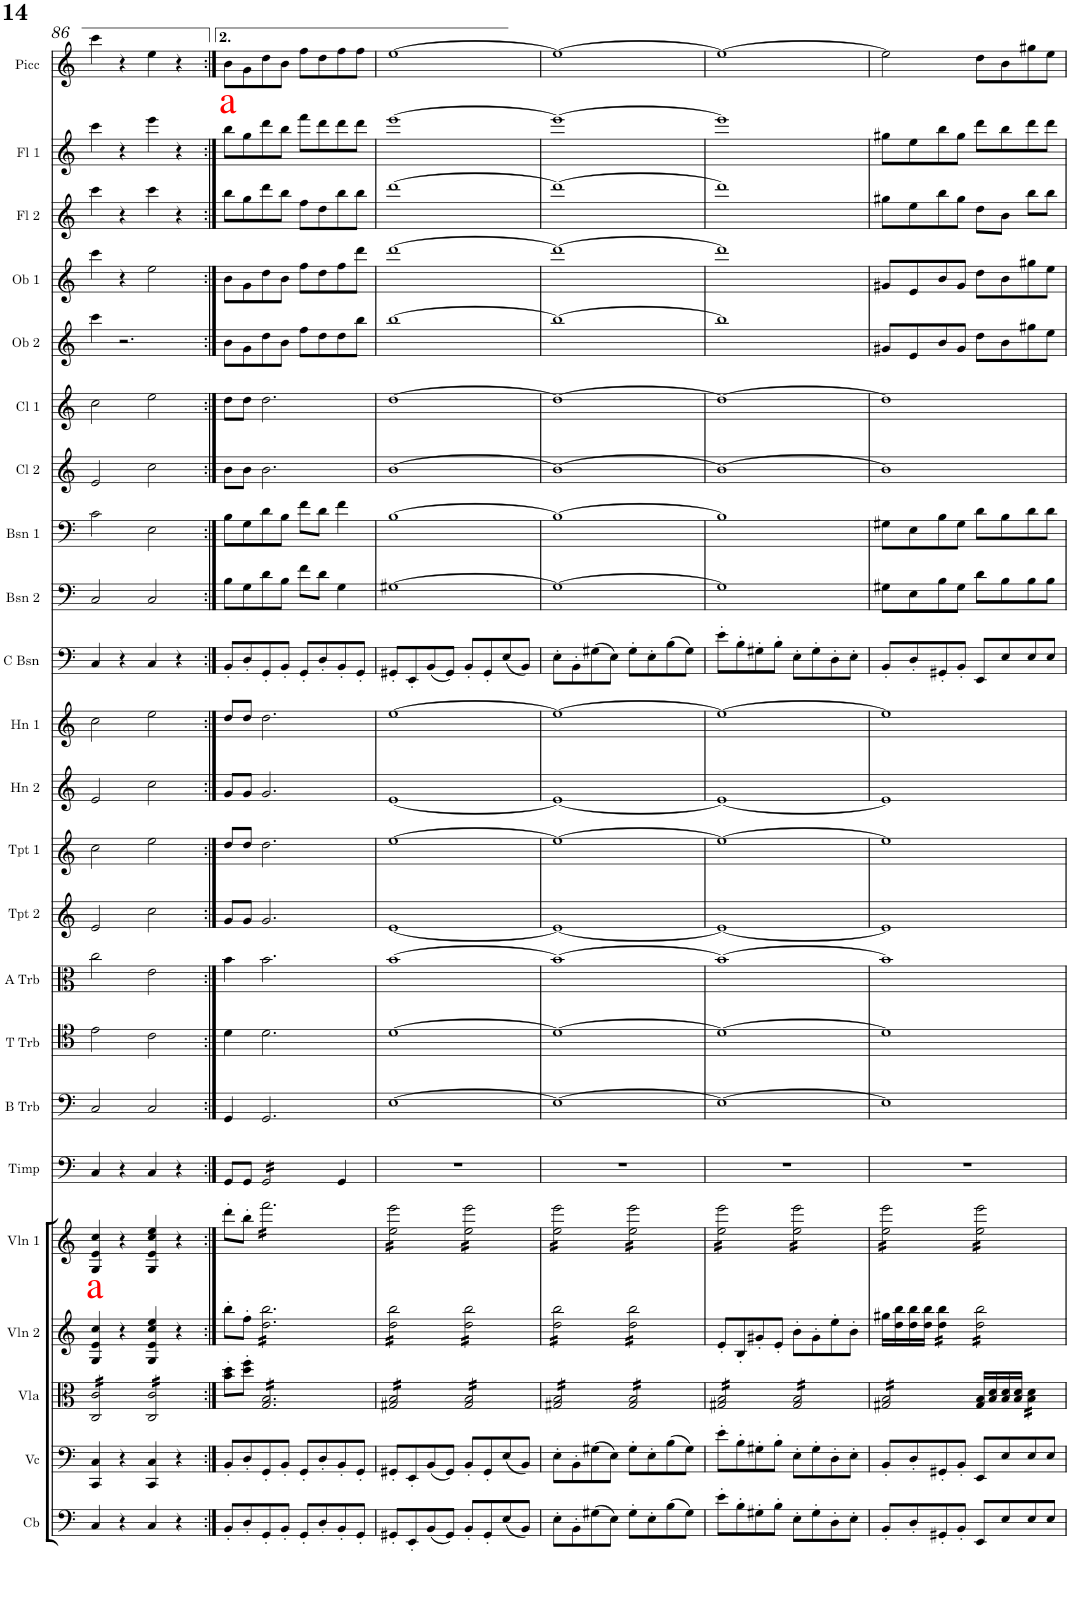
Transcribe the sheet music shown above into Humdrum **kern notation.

**kern	**kern	**kern	**kern	**kern	**text	**kern	**kern	**kern	**kern	**kern	**kern	**kern	**kern	**kern	**kern	**kern	**kern	**kern	**kern	**kern	**kern	**kern	**kern	**text
*part23	*part22	*part21	*part20	*part19	*part19	*part18	*part17	*part16	*part15	*part14	*part13	*part12	*part11	*part10	*part9	*part8	*part7	*part6	*part5	*part4	*part3	*part2	*part1	*part1
*staff23	*staff22	*staff21	*staff20	*staff19	*staff19	*staff18	*staff17	*staff16	*staff15	*staff14	*staff13	*staff12	*staff11	*staff10	*staff9	*staff8	*staff7	*staff6	*staff5	*staff4	*staff3	*staff2	*staff1	*staff1
*I"Contrabass	*I"Violoncello	*I"Viola	*I"Violin 2	*I"Violin 1	*	*I"C, G Timpani	*I"Bass Trombone	*I"Tenor Trombone	*I"Alto Trombone	*I"C Trumpet 2	*I"C Trumpet 1	*I"C Horn 2	*I"C Horn 1	*I"Contrabassoon	*I"Bassoon 2	*I"Bassoon 1	*I"C Clarinet 2	*I"C Clarinet 1	*I"Oboe 2	*I"Oboe 1	*I"Flute 2	*I"Flute 1	*I"Piccolo	*
*I'Cb	*I'Vc	*I'Vla	*I'Vln 2	*I'Vln 1	*	*I'Timp	*I'B Trb	*I'T Trb	*I'A Trb	*I'Tpt 2	*I'Tpt 1	*I'Hn 2	*I'Hn 1	*I'C Bsn	*I'Bsn 2	*I'Bsn 1	*I'Cl 2	*I'Cl 1	*I'Ob 2	*I'Ob 1	*I'Fl 2	*I'Fl 1	*I'Picc	*
!!LO:PB:g=z
*clefF4	*clefF4	*clefC3	*clefG2	*clefG2	*	*clefF4	*clefF4	*clefC4	*clefC3	*clefG2	*clefG2	*clefG2	*clefG2	*clefF4	*clefF4	*clefF4	*clefG2	*clefG2	*clefG2	*clefG2	*clefG2	*clefG2	*clefG2	*
*Trd7c12	*	*	*	*	*	*	*	*	*	*	*	*Trd7c12	*Trd7c12	*Trd7c12	*	*	*Trd1c2	*Trd1c2	*	*	*	*	*Trd-7c-12	*
*k[]	*k[]	*k[]	*k[]	*k[]	*	*k[]	*k[]	*k[]	*k[]	*k[]	*k[]	*k[]	*k[]	*k[]	*k[]	*k[]	*k[]	*k[]	*k[]	*k[]	*k[]	*k[]	*k[]	*
*M4/4	*M4/4	*M4/4	*M4/4	*M4/4	*	*M4/4	*M4/4	*M4/4	*M4/4	*M4/4	*M4/4	*M4/4	*M4/4	*M4/4	*M4/4	*M4/4	*M4/4	*M4/4	*M4/4	*M4/4	*M4/4	*M4/4	*M4/4	*
*met(c)	*met(c)	*met(c)	*met(c)	*met(c)	*	*met(c)	*met(c)	*met(c)	*met(c)	*met(c)	*met(c)	*met(c)	*met(c)	*met(c)	*met(c)	*met(c)	*met(c)	*met(c)	*met(c)	*met(c)	*met(c)	*met(c)	*met(c)	*
=86	=86	=86	=86	=86	=86	=86	=86	=86	=86	=86	=86	=86	=86	=86	=86	=86	=86	=86	=86	=86	=86	=86	=86	=86
!	!	!	!	!	!LO:LY:b:color=#FF0000	!	!	!	!	!	!	!	!	!	!	!	!	!	!	!	!	!	!	!
*	*	*tremolo	*	*	*	*	*	*	*	*	*	*	*	*	*	*	*	*	*	*	*	*	*	*
4C/	4CC/ 4C/	16C/ 16c/LL	4G/ 4e/ 4cc/	4G/ 4e/ 4cc/	a	4C/	2C/	2e\	2cc\	2e/	2cc\	2e/	2cc\	4C/	2C/	2c\	2e/	2cc\	4ccc\	4ccc\	4ccc\	4ccc\	4ccc\	.
.	.	16C/ 16c/	.	.	.	.	.	.	.	.	.	.	.	.	.	.	.	.	.	.	.	.	.	.
.	.	16C/ 16c/	.	.	.	.	.	.	.	.	.	.	.	.	.	.	.	.	.	.	.	.	.	.
.	.	16C/ 16c/	.	.	.	.	.	.	.	.	.	.	.	.	.	.	.	.	.	.	.	.	.	.
4r	4r	16C/ 16c/	4r	4r	.	4r	.	.	.	.	.	.	.	4r	.	.	.	.	2.r	4r	4r	4r	4r	.
.	.	16C/ 16c/	.	.	.	.	.	.	.	.	.	.	.	.	.	.	.	.	.	.	.	.	.	.
.	.	16C/ 16c/	.	.	.	.	.	.	.	.	.	.	.	.	.	.	.	.	.	.	.	.	.	.
.	.	16C/ 16c/JJ	.	.	.	.	.	.	.	.	.	.	.	.	.	.	.	.	.	.	.	.	.	.
4C/	4CC/ 4C/	16C/ 16c/LL	4G/ 4e/ 4cc/ 4ee/	4G/ 4e/ 4cc/ 4ee/	.	4C/	2C/	2c\	2e\	2cc\	2ee\	2cc\	2ee\	4C/	2C/	2E\	2cc\	2ee\	.	2ee\	4ccc\	4eee\	4ee\	.
.	.	16C/ 16c/	.	.	.	.	.	.	.	.	.	.	.	.	.	.	.	.	.	.	.	.	.	.
.	.	16C/ 16c/	.	.	.	.	.	.	.	.	.	.	.	.	.	.	.	.	.	.	.	.	.	.
.	.	16C/ 16c/	.	.	.	.	.	.	.	.	.	.	.	.	.	.	.	.	.	.	.	.	.	.
4r	4r	16C/ 16c/	4r	4r	.	4r	.	.	.	.	.	.	.	4r	.	.	.	.	.	.	4r	4r	4r	.
.	.	16C/ 16c/	.	.	.	.	.	.	.	.	.	.	.	.	.	.	.	.	.	.	.	.	.	.
.	.	16C/ 16c/	.	.	.	.	.	.	.	.	.	.	.	.	.	.	.	.	.	.	.	.	.	.
.	.	16C/ 16c/JJ	.	.	.	.	.	.	.	.	.	.	.	.	.	.	.	.	.	.	.	.	.	.
*	*	*Xtremolo	*	*	*	*	*	*	*	*	*	*	*	*	*	*	*	*	*	*	*	*	*	*
=87:|!	=87:|!	=87:|!	=87:|!	=87:|!	=87:|!	=87:|!	=87:|!	=87:|!	=87:|!	=87:|!	=87:|!	=87:|!	=87:|!	=87:|!	=87:|!	=87:|!	=87:|!	=87:|!	=87:|!	=87:|!	=87:|!	=87:|!	=87:|!	=87:|!
!	!	!	!	!	!	!	!	!	!	!	!	!	!	!	!	!	!	!	!	!	!	!	!	!LO:LY:b:color=#FF0000
8BB'/L	8BB'/L	8b\' 8dd\'L	8bb'\L	8ddd'\L	.	8GG/L	4GG/	4d\	4b\	8g/L	8dd/L	8g/L	8dd/L	8BB'/L	8B\L	8B\L	8b\L	8dd\L	8b\L	8b\L	8bb\L	8bb\L	8b\L	a
8D'/	8D'/	8dd\' 8ff\'J	8ff'\J	8bb'\J	.	8GG/J	.	.	.	8g/J	8dd/J	8g/J	8dd/J	8D'/	8G\	8G\	8b\J	8dd\J	8g\	8g\	8gg\	8gg\	8g\	.
*	*	*tremolo	*	*	*	*	*	*	*	*	*	*	*	*	*	*	*	*	*	*	*	*	*	*
*	*	*	*tremolo	*	*	*	*	*	*	*	*	*	*	*	*	*	*	*	*	*	*	*	*	*
*	*	*	*	*tremolo	*	*	*	*	*	*	*	*	*	*	*	*	*	*	*	*	*	*	*	*
*	*	*	*	*	*	*tremolo	*	*	*	*	*	*	*	*	*	*	*	*	*	*	*	*	*	*
8GG'/	8GG'/	16G/ 16B/LL	16dd\ 16bb\LL	16fff\LL	.	16GG/LL	2.GG/	2.d\	2.b\	2.g/	2.dd\	2.g/	2.dd\	8GG'/	8d\	8d\	2.b\	2.dd\	8dd\	8dd\	8ddd\	8ddd\	8dd\	.
.	.	16G/ 16B/	16dd\ 16bb\	16fff\	.	16GG/	.	.	.	.	.	.	.	.	.	.	.	.	.	.	.	.	.	.
8BB'/J	8BB'/J	16G/ 16B/	16dd\ 16bb\	16fff\	.	16GG/	.	.	.	.	.	.	.	8BB'/J	8B\J	8B\J	.	.	8b\J	8b\J	8bb\J	8bb\J	8b\J	.
.	.	16G/ 16B/	16dd\ 16bb\	16fff\	.	16GG/	.	.	.	.	.	.	.	.	.	.	.	.	.	.	.	.	.	.
8GG'/L	8GG'/L	16G/ 16B/	16dd\ 16bb\	16fff\	.	16GG/	.	.	.	.	.	.	.	8GG'/L	8f\L	8f\L	.	.	8ff\L	8ff\L	8ff\L	8fff\L	8ff\L	.
.	.	16G/ 16B/	16dd\ 16bb\	16fff\	.	16GG/	.	.	.	.	.	.	.	.	.	.	.	.	.	.	.	.	.	.
8D'/	8D'/	16G/ 16B/	16dd\ 16bb\	16fff\	.	16GG/	.	.	.	.	.	.	.	8D'/	8d\J	8d\J	.	.	8dd\	8dd\	8dd\	8ddd\	8dd\	.
.	.	16G/ 16B/	16dd\ 16bb\	16fff\	.	16GG/JJ	.	.	.	.	.	.	.	.	.	.	.	.	.	.	.	.	.	.
*	*	*	*	*	*	*Xtremolo	*	*	*	*	*	*	*	*	*	*	*	*	*	*	*	*	*	*
8BB'/	8BB'/	16G/ 16B/	16dd\ 16bb\	16fff\	.	4GG/	.	.	.	.	.	.	.	8BB'/	4G\	4f\	.	.	8dd\	8ff\	8bb\	8ddd\	8ff\	.
.	.	16G/ 16B/	16dd\ 16bb\	16fff\	.	.	.	.	.	.	.	.	.	.	.	.	.	.	.	.	.	.	.	.
8GG'/J	8GG'/J	16G/ 16B/	16dd\ 16bb\	16fff\	.	.	.	.	.	.	.	.	.	8GG'/J	.	.	.	.	8bb\J	8ddd\J	8bb\J	8ddd\J	8ff\J	.
.	.	16G/ 16B/JJ	16dd\ 16bb\JJ	16fff\JJ	.	.	.	.	.	.	.	.	.	.	.	.	.	.	.	.	.	.	.	.
=88	=88	=88	=88	=88	=88	=88	=88	=88	=88	=88	=88	=88	=88	=88	=88	=88	=88	=88	=88	=88	=88	=88	=88	=88
8GG#X'/L	8GG#X'/L	16G#X/ 16B/LL	16dd\ 16bb\LL	16ee\ 16eee\LL	.	1r	[1E	[1d	[1b	[1e	[1ee	[1e	[1ee	8GG#X'/L	[1G#X	[1B	[1b	[1dd	[1bb	[1ddd	[1ddd	[1eee	[1ee	.
.	.	16G#X/ 16B/	16dd\ 16bb\	16ee\ 16eee\	.	.	.	.	.	.	.	.	.	.	.	.	.	.	.	.	.	.	.	.
8EE'/	8EE'/	16G#X/ 16B/	16dd\ 16bb\	16ee\ 16eee\	.	.	.	.	.	.	.	.	.	8EE'/	.	.	.	.	.	.	.	.	.	.
.	.	16G#X/ 16B/	16dd\ 16bb\	16ee\ 16eee\	.	.	.	.	.	.	.	.	.	.	.	.	.	.	.	.	.	.	.	.
(8BB/	(8BB/	16G#X/ 16B/	16dd\ 16bb\	16ee\ 16eee\	.	.	.	.	.	.	.	.	.	(8BB/	.	.	.	.	.	.	.	.	.	.
.	.	16G#X/ 16B/	16dd\ 16bb\	16ee\ 16eee\	.	.	.	.	.	.	.	.	.	.	.	.	.	.	.	.	.	.	.	.
8GG#/J)	8GG#/J)	16G#X/ 16B/	16dd\ 16bb\	16ee\ 16eee\	.	.	.	.	.	.	.	.	.	8GG#/J)	.	.	.	.	.	.	.	.	.	.
.	.	16G#X/ 16B/JJ	16dd\ 16bb\JJ	16ee\ 16eee\JJ	.	.	.	.	.	.	.	.	.	.	.	.	.	.	.	.	.	.	.	.
8BB'/L	8BB'/L	16G#/ 16B/LL	16dd\ 16bb\LL	16ee\ 16eee\LL	.	.	.	.	.	.	.	.	.	8BB'/L	.	.	.	.	.	.	.	.	.	.
.	.	16G#/ 16B/	16dd\ 16bb\	16ee\ 16eee\	.	.	.	.	.	.	.	.	.	.	.	.	.	.	.	.	.	.	.	.
8GG#'/	8GG#'/	16G#/ 16B/	16dd\ 16bb\	16ee\ 16eee\	.	.	.	.	.	.	.	.	.	8GG#'/	.	.	.	.	.	.	.	.	.	.
.	.	16G#/ 16B/	16dd\ 16bb\	16ee\ 16eee\	.	.	.	.	.	.	.	.	.	.	.	.	.	.	.	.	.	.	.	.
(8E/	(8E/	16G#/ 16B/	16dd\ 16bb\	16ee\ 16eee\	.	.	.	.	.	.	.	.	.	(8E/	.	.	.	.	.	.	.	.	.	.
.	.	16G#/ 16B/	16dd\ 16bb\	16ee\ 16eee\	.	.	.	.	.	.	.	.	.	.	.	.	.	.	.	.	.	.	.	.
8BB/J)	8BB/J)	16G#/ 16B/	16dd\ 16bb\	16ee\ 16eee\	.	.	.	.	.	.	.	.	.	8BB/J)	.	.	.	.	.	.	.	.	.	.
.	.	16G#/ 16B/JJ	16dd\ 16bb\JJ	16ee\ 16eee\JJ	.	.	.	.	.	.	.	.	.	.	.	.	.	.	.	.	.	.	.	.
=89	=89	=89	=89	=89	=89	=89	=89	=89	=89	=89	=89	=89	=89	=89	=89	=89	=89	=89	=89	=89	=89	=89	=89	=89
8E'\L	8E'\L	16G#X/ 16B/LL	16dd\ 16bb\LL	16ee\ 16eee\LL	.	1r	1E_	1d_	1b_	1e_	1ee_	1e_	1ee_	8E'\L	1G#_	1B_	1b_	1dd_	1bb_	1ddd_	1ddd_	1eee_	1ee_	.
.	.	16G#X/ 16B/	16dd\ 16bb\	16ee\ 16eee\	.	.	.	.	.	.	.	.	.	.	.	.	.	.	.	.	.	.	.	.
8BB'\	8BB'\	16G#X/ 16B/	16dd\ 16bb\	16ee\ 16eee\	.	.	.	.	.	.	.	.	.	8BB'\	.	.	.	.	.	.	.	.	.	.
.	.	16G#X/ 16B/	16dd\ 16bb\	16ee\ 16eee\	.	.	.	.	.	.	.	.	.	.	.	.	.	.	.	.	.	.	.	.
(8G#X\	(8G#X\	16G#X/ 16B/	16dd\ 16bb\	16ee\ 16eee\	.	.	.	.	.	.	.	.	.	(8G#X\	.	.	.	.	.	.	.	.	.	.
.	.	16G#X/ 16B/	16dd\ 16bb\	16ee\ 16eee\	.	.	.	.	.	.	.	.	.	.	.	.	.	.	.	.	.	.	.	.
8E\J)	8E\J)	16G#X/ 16B/	16dd\ 16bb\	16ee\ 16eee\	.	.	.	.	.	.	.	.	.	8E\J)	.	.	.	.	.	.	.	.	.	.
.	.	16G#X/ 16B/JJ	16dd\ 16bb\JJ	16ee\ 16eee\JJ	.	.	.	.	.	.	.	.	.	.	.	.	.	.	.	.	.	.	.	.
8G#'\L	8G#'\L	16G#/ 16B/LL	16dd\ 16bb\LL	16ee\ 16eee\LL	.	.	.	.	.	.	.	.	.	8G#'\L	.	.	.	.	.	.	.	.	.	.
.	.	16G#/ 16B/	16dd\ 16bb\	16ee\ 16eee\	.	.	.	.	.	.	.	.	.	.	.	.	.	.	.	.	.	.	.	.
8E'\	8E'\	16G#/ 16B/	16dd\ 16bb\	16ee\ 16eee\	.	.	.	.	.	.	.	.	.	8E'\	.	.	.	.	.	.	.	.	.	.
.	.	16G#/ 16B/	16dd\ 16bb\	16ee\ 16eee\	.	.	.	.	.	.	.	.	.	.	.	.	.	.	.	.	.	.	.	.
(8B\	(8B\	16G#/ 16B/	16dd\ 16bb\	16ee\ 16eee\	.	.	.	.	.	.	.	.	.	(8B\	.	.	.	.	.	.	.	.	.	.
.	.	16G#/ 16B/	16dd\ 16bb\	16ee\ 16eee\	.	.	.	.	.	.	.	.	.	.	.	.	.	.	.	.	.	.	.	.
8G#\J)	8G#\J)	16G#/ 16B/	16dd\ 16bb\	16ee\ 16eee\	.	.	.	.	.	.	.	.	.	8G#\J)	.	.	.	.	.	.	.	.	.	.
.	.	16G#/ 16B/JJ	16dd\ 16bb\JJ	16ee\ 16eee\JJ	.	.	.	.	.	.	.	.	.	.	.	.	.	.	.	.	.	.	.	.
*	*	*	*Xtremolo	*	*	*	*	*	*	*	*	*	*	*	*	*	*	*	*	*	*	*	*	*
=90	=90	=90	=90	=90	=90	=90	=90	=90	=90	=90	=90	=90	=90	=90	=90	=90	=90	=90	=90	=90	=90	=90	=90	=90
8e'\L	8e'\L	16G#X/ 16B/LL	8e'/L	16ee\ 16eee\LL	.	1r	1E_	1d_	1b_	1e_	1ee_	1e_	1ee_	8e'\L	1G#]	1B]	1b_	1dd_	1bb]	1ddd]	1ddd]	1eee]	1ee_	.
.	.	16G#X/ 16B/	.	16ee\ 16eee\	.	.	.	.	.	.	.	.	.	.	.	.	.	.	.	.	.	.	.	.
8B'\	8B'\	16G#X/ 16B/	8B'/	16ee\ 16eee\	.	.	.	.	.	.	.	.	.	8B'\	.	.	.	.	.	.	.	.	.	.
.	.	16G#X/ 16B/	.	16ee\ 16eee\	.	.	.	.	.	.	.	.	.	.	.	.	.	.	.	.	.	.	.	.
8G#X'\	8G#X'\	16G#X/ 16B/	8g#X'/	16ee\ 16eee\	.	.	.	.	.	.	.	.	.	8G#X'\	.	.	.	.	.	.	.	.	.	.
.	.	16G#X/ 16B/	.	16ee\ 16eee\	.	.	.	.	.	.	.	.	.	.	.	.	.	.	.	.	.	.	.	.
8B'\J	8B'\J	16G#X/ 16B/	8e'/J	16ee\ 16eee\	.	.	.	.	.	.	.	.	.	8B'\J	.	.	.	.	.	.	.	.	.	.
.	.	16G#X/ 16B/JJ	.	16ee\ 16eee\JJ	.	.	.	.	.	.	.	.	.	.	.	.	.	.	.	.	.	.	.	.
8E'\L	8E'\L	16G#/ 16B/LL	8b'\L	16ee\ 16eee\LL	.	.	.	.	.	.	.	.	.	8E'\L	.	.	.	.	.	.	.	.	.	.
.	.	16G#/ 16B/	.	16ee\ 16eee\	.	.	.	.	.	.	.	.	.	.	.	.	.	.	.	.	.	.	.	.
8G#'\	8G#'\	16G#/ 16B/	8g#'\	16ee\ 16eee\	.	.	.	.	.	.	.	.	.	8G#'\	.	.	.	.	.	.	.	.	.	.
.	.	16G#/ 16B/	.	16ee\ 16eee\	.	.	.	.	.	.	.	.	.	.	.	.	.	.	.	.	.	.	.	.
8D'\	8D'\	16G#/ 16B/	8ee'\	16ee\ 16eee\	.	.	.	.	.	.	.	.	.	8D'\	.	.	.	.	.	.	.	.	.	.
.	.	16G#/ 16B/	.	16ee\ 16eee\	.	.	.	.	.	.	.	.	.	.	.	.	.	.	.	.	.	.	.	.
8E'\J	8E'\J	16G#/ 16B/	8b'\J	16ee\ 16eee\	.	.	.	.	.	.	.	.	.	8E'\J	.	.	.	.	.	.	.	.	.	.
.	.	16G#/ 16B/JJ	.	16ee\ 16eee\JJ	.	.	.	.	.	.	.	.	.	.	.	.	.	.	.	.	.	.	.	.
=91	=91	=91	=91	=91	=91	=91	=91	=91	=91	=91	=91	=91	=91	=91	=91	=91	=91	=91	=91	=91	=91	=91	=91	=91
8BB'/L	8BB'/L	16G#X/ 16B/LL	16gg#X\LL	16ee\ 16eee\LL	.	1r	1E]	1d]	1b]	1e]	1ee]	1e]	1ee]	8BB'/L	8G#X\L	8G#X\L	1b]	1dd]	8g#X/L	8g#X/L	8gg#X\L	8gg#X\L	2ee\]	.
.	.	16G#X/ 16B/	16dd\ 16bb\	16ee\ 16eee\	.	.	.	.	.	.	.	.	.	.	.	.	.	.	.	.	.	.	.	.
8D'/	8D'/	16G#X/ 16B/	16dd\ 16bb\	16ee\ 16eee\	.	.	.	.	.	.	.	.	.	8D'/	8E\	8E\	.	.	8e/	8e/	8ee\	8ee\	.	.
.	.	16G#X/ 16B/	16dd\ 16bb\JJ	16ee\ 16eee\	.	.	.	.	.	.	.	.	.	.	.	.	.	.	.	.	.	.	.	.
*	*	*	*tremolo	*	*	*	*	*	*	*	*	*	*	*	*	*	*	*	*	*	*	*	*	*
8GG#X'/	8GG#X'/	16G#X/ 16B/	16dd\ 16bb\LL	16ee\ 16eee\	.	.	.	.	.	.	.	.	.	8GG#X'/	8B\	8B\	.	.	8b/	8b/	8bb\	8bb\	.	.
.	.	16G#X/ 16B/	16dd\ 16bb\	16ee\ 16eee\	.	.	.	.	.	.	.	.	.	.	.	.	.	.	.	.	.	.	.	.
8BB'/J	8BB'/J	16G#X/ 16B/	16dd\ 16bb\	16ee\ 16eee\	.	.	.	.	.	.	.	.	.	8BB'/J	8G#\J	8G#\J	.	.	8g#/J	8g#/J	8gg#\J	8gg#\J	.	.
.	.	16G#X/ 16B/JJ	16dd\ 16bb\JJ	16ee\ 16eee\JJ	.	.	.	.	.	.	.	.	.	.	.	.	.	.	.	.	.	.	.	.
*	*	*Xtremolo	*	*	*	*	*	*	*	*	*	*	*	*	*	*	*	*	*	*	*	*	*	*
8EE/L	8EE/L	16G#/ 16B/LL	16dd\ 16bb\LL	16ee\ 16eee\LL	.	.	.	.	.	.	.	.	.	8EE/L	8d\L	8d\L	.	.	8dd\L	8dd\L	8dd\L	8ddd\L	8dd\L	.
.	.	16B/ 16d/	16dd\ 16bb\	16ee\ 16eee\	.	.	.	.	.	.	.	.	.	.	.	.	.	.	.	.	.	.	.	.
8E/	8E/	16B/ 16d/	16dd\ 16bb\	16ee\ 16eee\	.	.	.	.	.	.	.	.	.	8E/	8B\	8B\	.	.	8b\	8b\	8b\J	8bb\	8b\	.
.	.	16B/ 16d/JJ	16dd\ 16bb\	16ee\ 16eee\	.	.	.	.	.	.	.	.	.	.	.	.	.	.	.	.	.	.	.	.
*	*	*tremolo	*	*	*	*	*	*	*	*	*	*	*	*	*	*	*	*	*	*	*	*	*	*
8E/	8E/	16B\ 16d\LL	16dd\ 16bb\	16ee\ 16eee\	.	.	.	.	.	.	.	.	.	8E/	8B\	8d\	.	.	8gg#X\	8gg#X\	8bb\L	8ddd\	8gg#X\	.
.	.	16B\ 16d\	16dd\ 16bb\	16ee\ 16eee\	.	.	.	.	.	.	.	.	.	.	.	.	.	.	.	.	.	.	.	.
8E/J	8E/J	16B\ 16d\	16dd\ 16bb\	16ee\ 16eee\	.	.	.	.	.	.	.	.	.	8E/J	8B\J	8d\J	.	.	8ee\J	8ee\J	8bb\J	8ddd\J	8ee\J	.
.	.	16B\ 16d\JJ	16dd\ 16bb\JJ	16ee\ 16eee\JJ	.	.	.	.	.	.	.	.	.	.	.	.	.	.	.	.	.	.	.	.
*	*	*	*	*Xtremolo	*	*	*	*	*	*	*	*	*	*	*	*	*	*	*	*	*	*	*	*
*	*	*	*Xtremolo	*	*	*	*	*	*	*	*	*	*	*	*	*	*	*	*	*	*	*	*	*
*	*	*Xtremolo	*	*	*	*	*	*	*	*	*	*	*	*	*	*	*	*	*	*	*	*	*	*
=	=	=	=	=	=	=	=	=	=	=	=	=	=	=	=	=	=	=	=	=	=	=	=	=
*-	*-	*-	*-	*-	*-	*-	*-	*-	*-	*-	*-	*-	*-	*-	*-	*-	*-	*-	*-	*-	*-	*-	*-	*-
